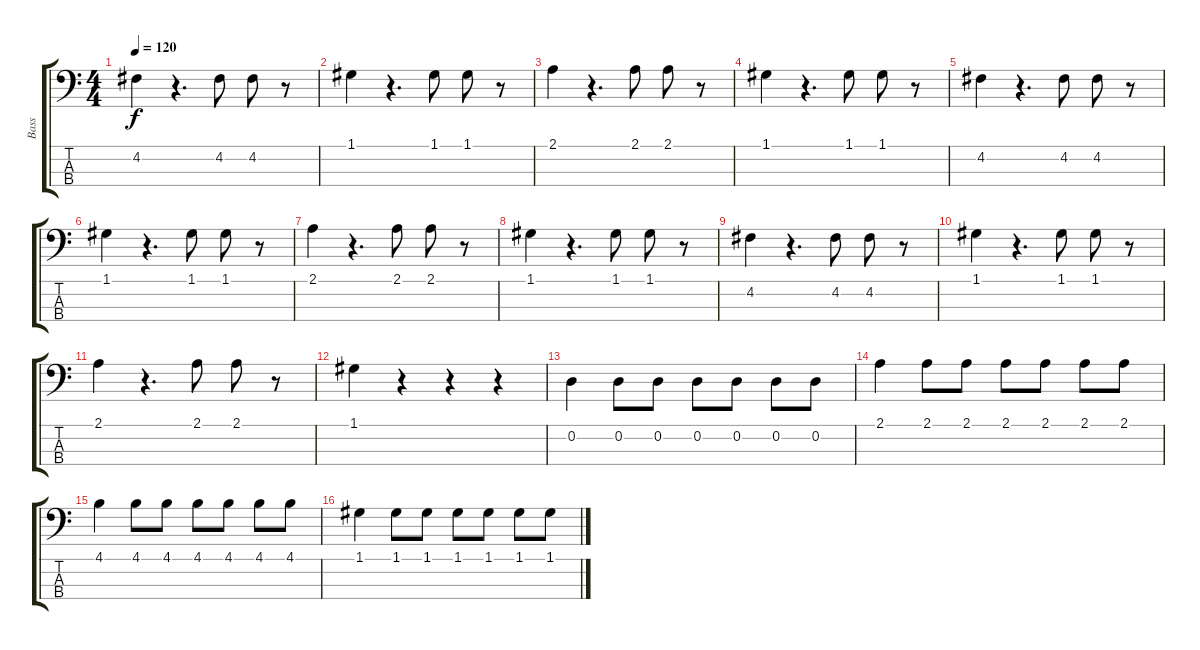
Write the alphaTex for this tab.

\track ("Bass" "Bass") {instrument electricbassfinger}
\staff {score tabs}
\tuning (G2 D2 A1 E1) {hide}
\ts (4 4)
\tempo 120
\clef f4
\ks c
4.2.4{dy f} r.4{d} 4.2.8 4.2.8 r.8 |
1.1.4 r.4{d} 1.1.8 1.1.8 r.8 |
2.1.4 r.4{d} 2.1.8 2.1.8 r.8 |
1.1.4 r.4{d} 1.1.8 1.1.8 r.8 |
4.2.4 r.4{d} 4.2.8 4.2.8 r.8 |
1.1.4 r.4{d} 1.1.8 1.1.8 r.8 |
2.1.4 r.4{d} 2.1.8 2.1.8 r.8 |
1.1.4 r.4{d} 1.1.8 1.1.8 r.8 |
4.2.4 r.4{d} 4.2.8 4.2.8 r.8 |
1.1.4 r.4{d} 1.1.8 1.1.8 r.8 |
2.1.4 r.4{d} 2.1.8 2.1.8 r.8 |
1.1.4 r.4 r.4 r.4 |
0.2.4 0.2.8 0.2.8 0.2.8 0.2.8 0.2.8 0.2.8 |
2.1.4 2.1.8 2.1.8 2.1.8 2.1.8 2.1.8 2.1.8 |
4.1.4 4.1.8 4.1.8 4.1.8 4.1.8 4.1.8 4.1.8 |
1.1.4 1.1.8 1.1.8 1.1.8 1.1.8 1.1.8 1.1.8
